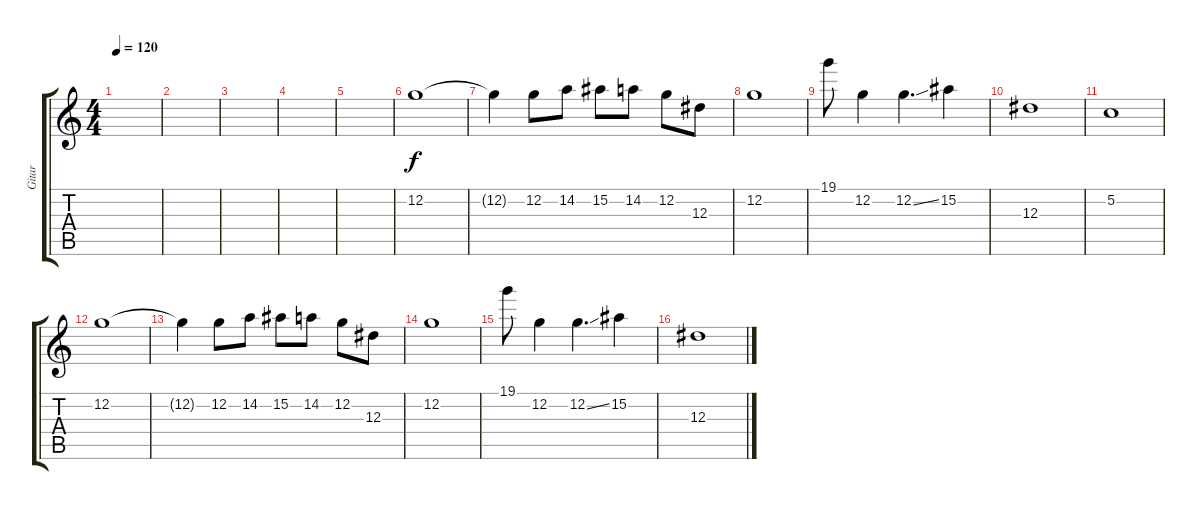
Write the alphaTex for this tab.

\track ("Gitar" "Gitar") {instrument distortionguitar}
\staff {score tabs}
\tuning (C4 G3 Eb3 Bb2 F2 C2) {hide}
\ts (4 4)
\tempo 120
\clef g2
\ks c
|
|
|
|
|
12.2.1{dy f} |
12.2{t}.4 12.2.8 14.2.8 15.2.8 14.2.8 12.2.8 12.3.8 |
12.2.1 |
19.1.8 12.2.4 12.2{ss}.4{d} 15.2.4 |
12.3.1 |
5.2.1 |
12.2.1 |
12.2{t}.4 12.2.8 14.2.8 15.2.8 14.2.8 12.2.8 12.3.8 |
12.2.1 |
19.1.8 12.2.4 12.2{ss}.4{d} 15.2.4 |
12.3.1
